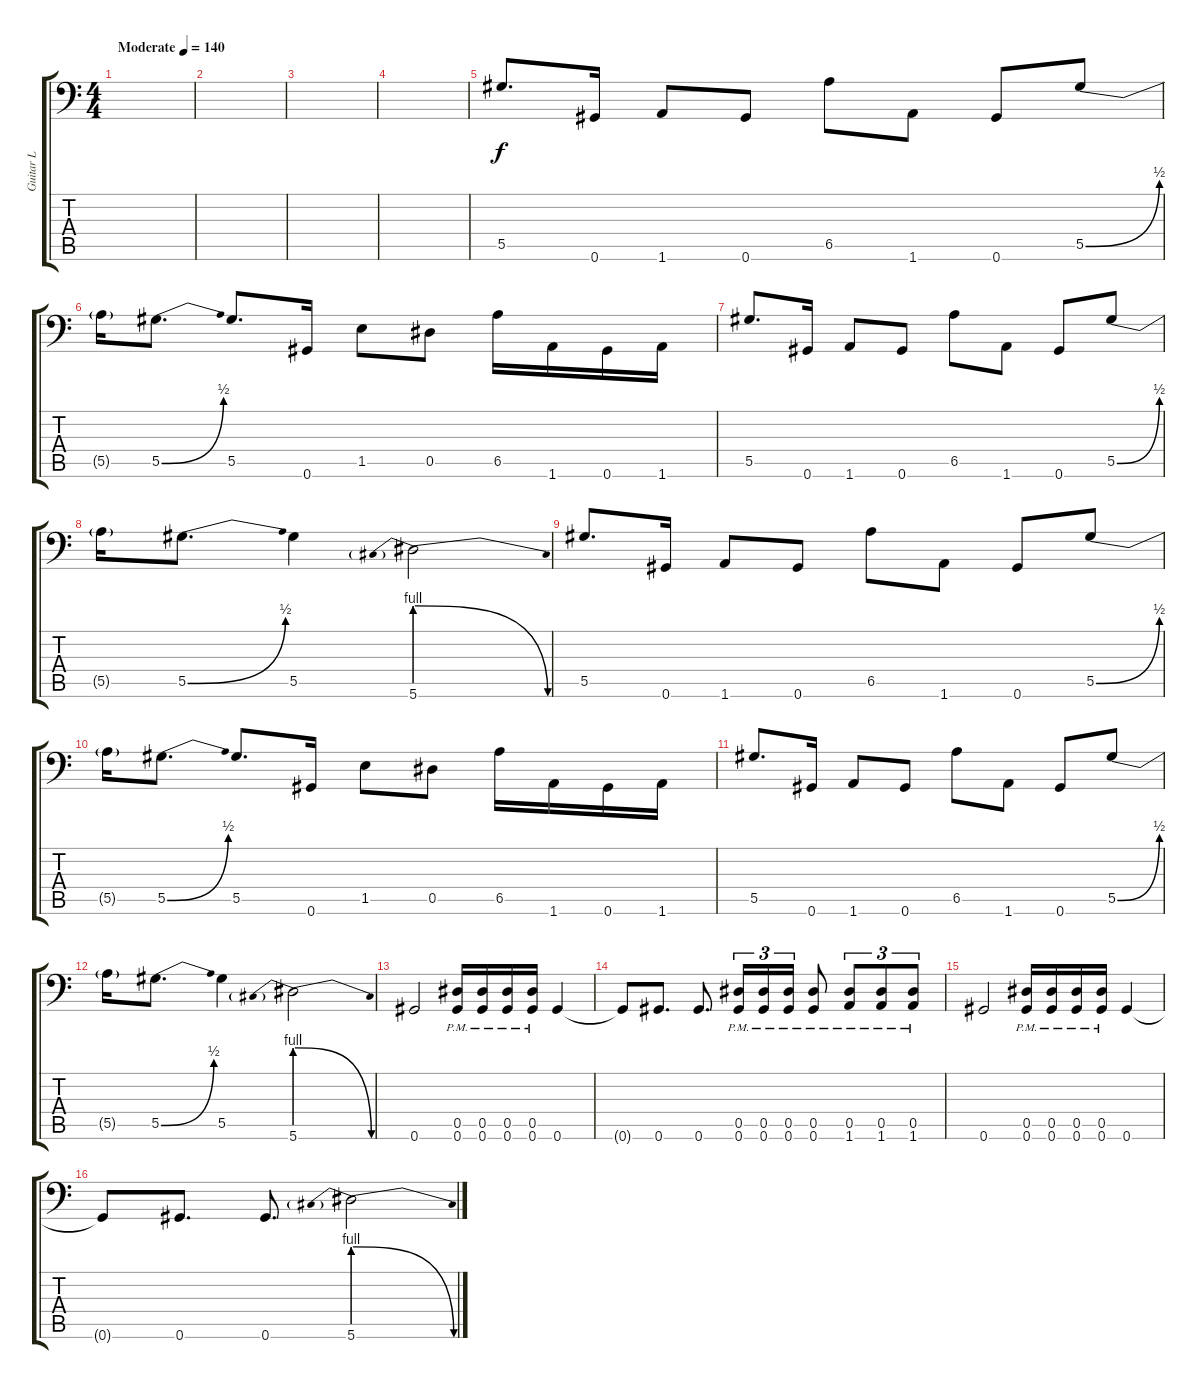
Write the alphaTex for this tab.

\track ("Guitar L" "Guitar L") {instrument distortionguitar}
\staff {score tabs}
\tuning (Bb3 F3 Db3 Ab2 Eb2 Ab1) {hide}
\ts (4 4)
\tempo (140 "Moderate")
\clef f4
\ks c
|
|
|
|
5.5.8{d balance 0 instrument distortionguitar} 0.6.16 1.6.8 0.6.8 6.5.8 1.6.8 0.6.8 5.5{be (bend 0 0 60 2)}.8 |
5.5{t}.16 5.5{be (bend 0 0 60 2)}.8{d} 5.5.8{d} 0.6.16 1.5.8 0.5.8 6.5.16 1.6.16 0.6.16 1.6.16 |
5.5.8{d} 0.6.16 1.6.8 0.6.8 6.5.8 1.6.8 0.6.8 5.5{be (bend 0 0 60 2)}.8 |
5.5{t}.16 5.5{be (bend 0 0 60 2)}.8{d} 5.5.4 5.6{be (prebendrelease 0 4 60 0)}.2 |
5.5.8{d} 0.6.16 1.6.8 0.6.8 6.5.8 1.6.8 0.6.8 5.5{be (bend 0 0 60 2)}.8 |
5.5{t}.16 5.5{be (bend 0 0 60 2)}.8{d} 5.5.8{d} 0.6.16 1.5.8 0.5.8 6.5.16 1.6.16 0.6.16 1.6.16 |
5.5.8{d} 0.6.16 1.6.8 0.6.8 6.5.8 1.6.8 0.6.8 5.5{be (bend 0 0 60 2)}.8 |
5.5{t}.16 5.5{be (bend 0 0 60 2)}.8{d} 5.5.4 5.6{be (prebendrelease 0 4 60 0)}.2 |
0.6.2 (0.5{pm} 0.6{pm}).16 (0.5{pm} 0.6{pm}).16 (0.5{pm} 0.6{pm}).16 (0.5{pm} 0.6{pm}).16 0.6.4 |
0.6{t}.8 0.6.8{d} 0.6.8{d} (0.5{pm} 0.6{pm}).16{tu (3 2)} (0.5{pm} 0.6{pm}).16{tu (3 2)} (0.5{pm} 0.6{pm}).16{tu (3 2)} (0.5{pm} 0.6{pm}).8 (0.5{pm} 1.6{pm}).8{tu (3 2)} (0.5{pm} 1.6{pm}).8{tu (3 2)} (0.5{pm} 1.6{pm}).8{tu (3 2)} |
0.6.2 (0.5{pm} 0.6{pm}).16 (0.5{pm} 0.6{pm}).16 (0.5{pm} 0.6{pm}).16 (0.5{pm} 0.6{pm}).16 0.6.4 |
0.6{t}.8 0.6.8{d} 0.6.8{d} 5.6{be (prebendrelease 0 4 60 0)}.2
